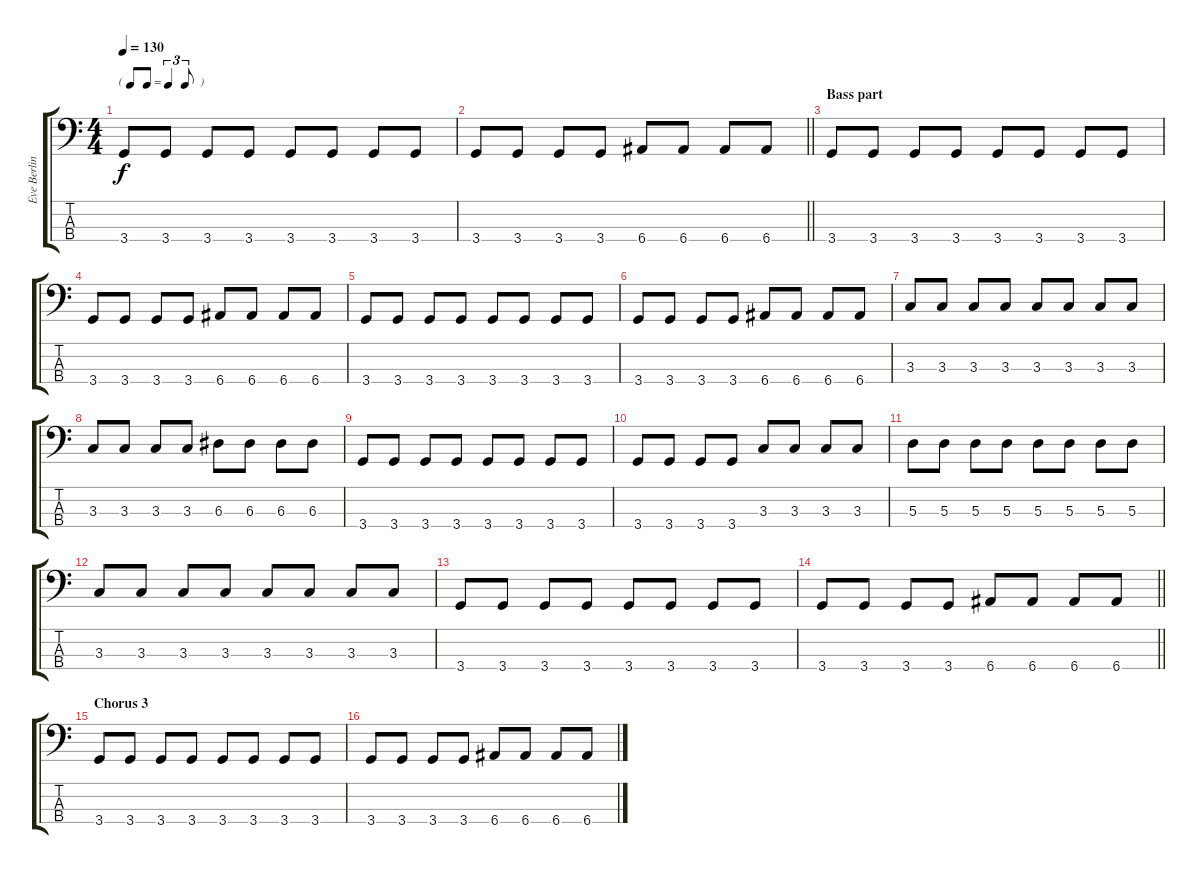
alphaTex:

\track ("Eve Berlin" "Eve Berlin") {instrument electricbasspick}
\staff {score tabs}
\tuning (G2 D2 A1 E1) {hide}
\ts (4 4)
\tf triplet8th
\tempo 130
\clef f4
\ks c
3.4.8{dy f} 3.4.8 3.4.8 3.4.8 3.4.8 3.4.8 3.4.8 3.4.8 |
\barLineRight lightlight
3.4.8 3.4.8 3.4.8 3.4.8 6.4.8 6.4.8 6.4.8 6.4.8 |
\section ("" "Bass part")
3.4.8{instrument synthbass2} 3.4.8 3.4.8 3.4.8 3.4.8 3.4.8 3.4.8 3.4.8 |
3.4.8 3.4.8 3.4.8 3.4.8 6.4.8 6.4.8 6.4.8 6.4.8 |
3.4.8 3.4.8 3.4.8 3.4.8 3.4.8 3.4.8 3.4.8 3.4.8 |
3.4.8 3.4.8 3.4.8 3.4.8 6.4.8 6.4.8 6.4.8 6.4.8 |
3.3.8 3.3.8 3.3.8 3.3.8 3.3.8 3.3.8 3.3.8 3.3.8 |
3.3.8 3.3.8 3.3.8 3.3.8 6.3.8 6.3.8 6.3.8 6.3.8 |
3.4.8 3.4.8 3.4.8 3.4.8 3.4.8 3.4.8 3.4.8 3.4.8 |
3.4.8 3.4.8 3.4.8 3.4.8 3.3.8 3.3.8 3.3.8 3.3.8 |
5.3.8 5.3.8 5.3.8 5.3.8 5.3.8 5.3.8 5.3.8 5.3.8 |
3.3.8 3.3.8 3.3.8 3.3.8 3.3.8 3.3.8 3.3.8 3.3.8 |
3.4.8 3.4.8 3.4.8 3.4.8 3.4.8 3.4.8 3.4.8 3.4.8 |
\barLineRight lightlight
3.4.8 3.4.8 3.4.8 3.4.8 6.4.8 6.4.8 6.4.8 6.4.8 |
\section ("" "Chorus 3")
3.4.8 3.4.8 3.4.8 3.4.8 3.4.8 3.4.8 3.4.8 3.4.8 |
3.4.8 3.4.8 3.4.8 3.4.8 6.4.8 6.4.8 6.4.8 6.4.8
